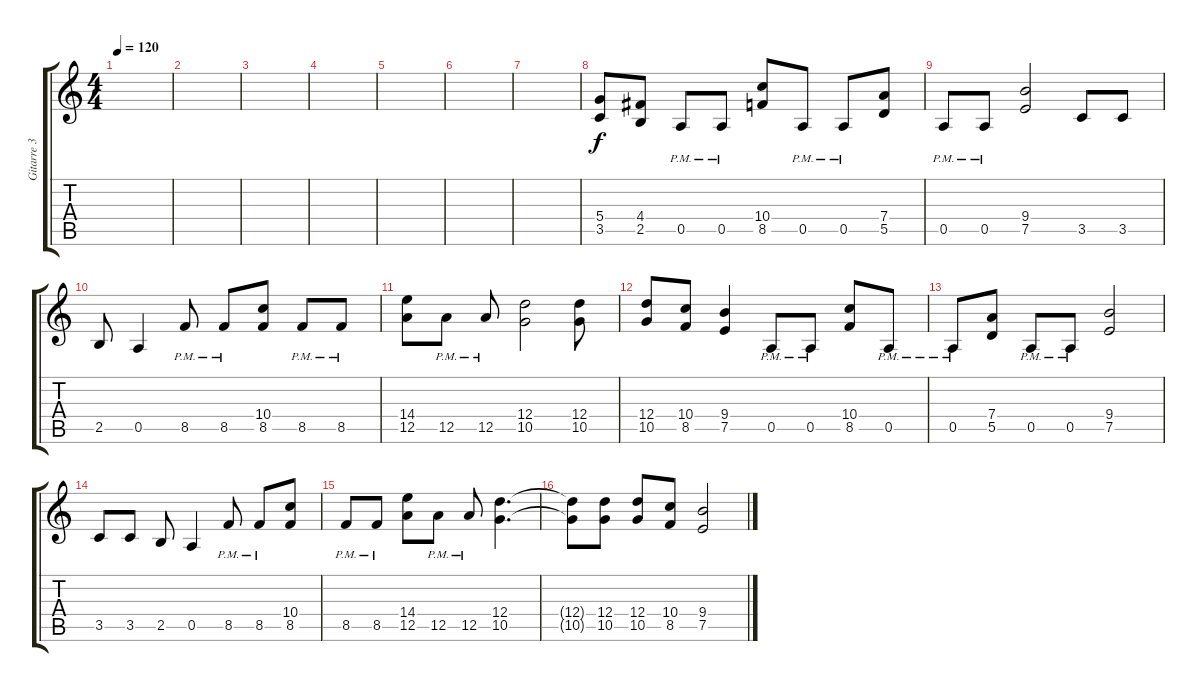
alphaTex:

\track ("Gitarre 3" "Gitarre 3") {instrument overdrivenguitar}
\staff {score tabs}
\tuning (E4 B3 G3 D3 A2 E2) {hide}
\ts (4 4)
\tempo 120
\clef g2
\ks c
|
|
|
|
|
|
|
(5.4 3.5).8 (4.4 2.5).8 0.5{pm}.8 0.5{pm}.8 (10.4 8.5).8 0.5{pm}.8 0.5{pm}.8 (7.4 5.5).8 |
0.5{pm}.8 0.5{pm}.8 (9.4 7.5).2 3.5.8 3.5.8 |
2.5.8 0.5.4 8.5{pm}.8 8.5{pm}.8 (10.4 8.5).8 8.5{pm}.8 8.5{pm}.8 |
(14.4 12.5).8 12.5{pm}.8 12.5{pm}.8 (12.4 10.5).2 (12.4 10.5).8 |
(12.4 10.5).8 (10.4 8.5).8 (9.4 7.5).4 0.5{pm}.8 0.5{pm}.8 (10.4 8.5).8 0.5{pm}.8 |
0.5{pm}.8 (7.4 5.5).8 0.5{pm}.8 0.5{pm}.8 (9.4 7.5).2 |
3.5.8 3.5.8 2.5.8 0.5.4 8.5{pm}.8 8.5{pm}.8 (10.4 8.5).8 |
8.5{pm}.8 8.5{pm}.8 (14.4 12.5).8 12.5{pm}.8 12.5{pm}.8 (12.4 10.5).4{d} |
(12.4{t} 10.5{t}).8 (12.4 10.5).8 (12.4 10.5).8 (10.4 8.5).8 (9.4 7.5).2
